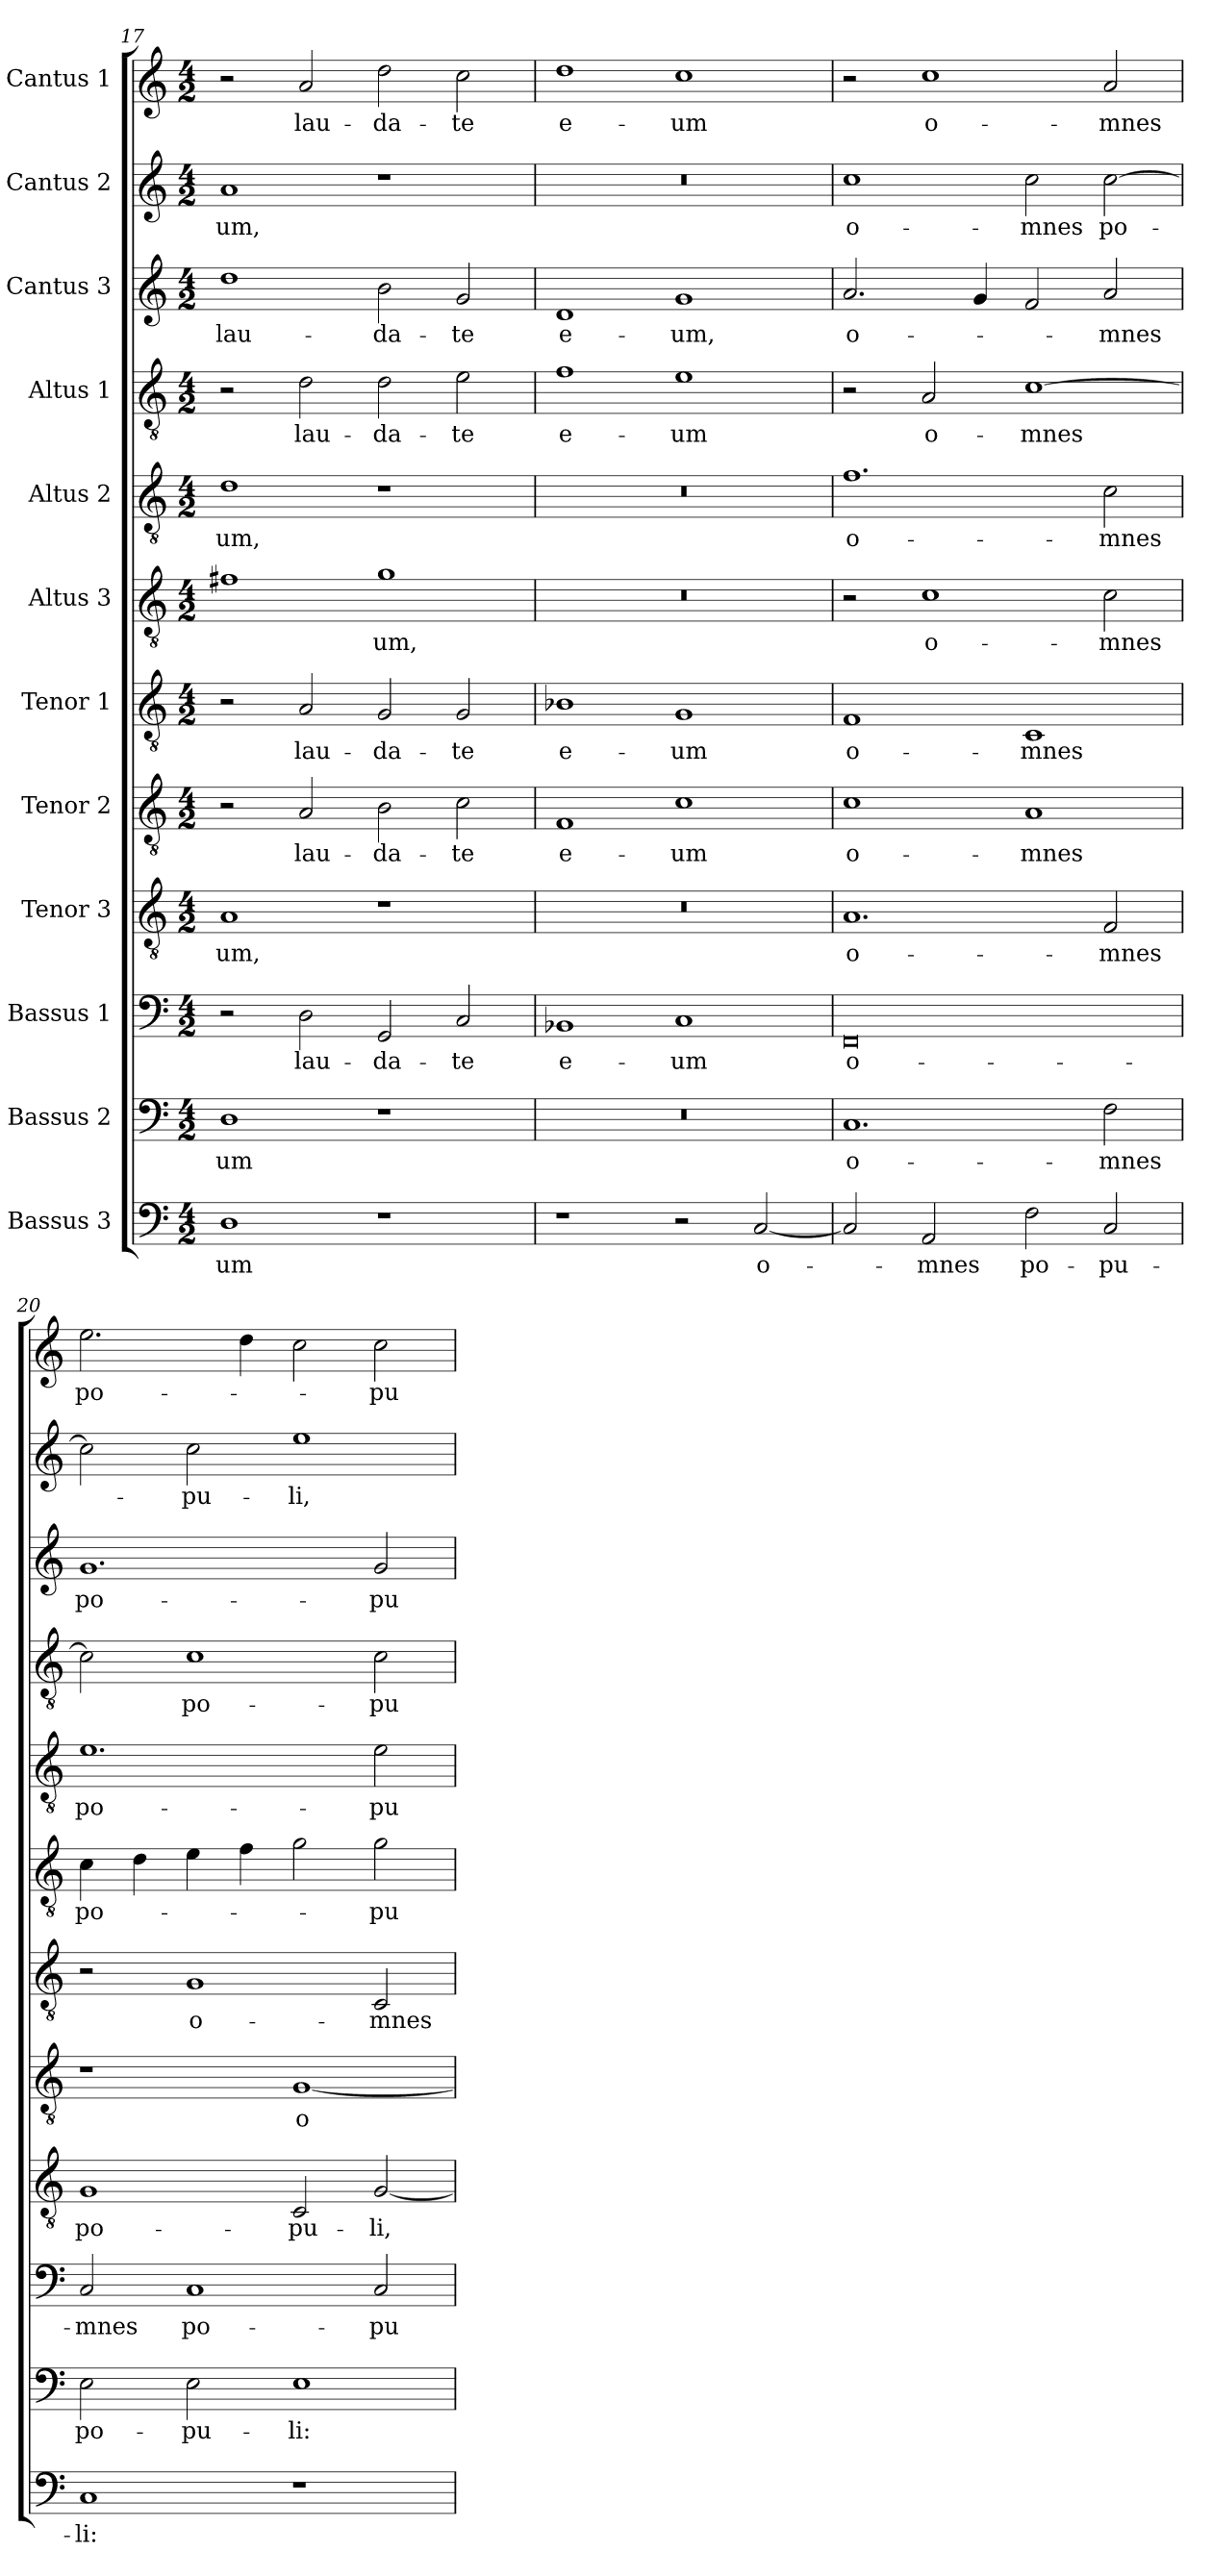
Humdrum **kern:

**kern	**text	**kern	**text	**kern	**text	**kern	**text	**kern	**text	**kern	**text	**kern	**text	**kern	**text	**kern	**text	**kern	**text	**kern	**text	**kern	**text
*part12	*part12	*part11	*part11	*part10	*part10	*part9	*part9	*part8	*part8	*part7	*part7	*part6	*part6	*part5	*part5	*part4	*part4	*part3	*part3	*part2	*part2	*part1	*part1
*staff12	*staff12	*staff11	*staff11	*staff10	*staff10	*staff9	*staff9	*staff8	*staff8	*staff7	*staff7	*staff6	*staff6	*staff5	*staff5	*staff4	*staff4	*staff3	*staff3	*staff2	*staff2	*staff1	*staff1
*I"Bassus 3	*	*I"Bassus 2	*	*I"Bassus 1	*	*I"Tenor 3	*	*I"Tenor 2	*	*I"Tenor 1	*	*I"Altus 3	*	*I"Altus 2	*	*I"Altus 1	*	*I"Cantus 3	*	*I"Cantus 2	*	*I"Cantus 1	*
!!LO:PB:g=z
*clefF4	*	*clefF4	*	*clefF4	*	*clefGv2	*	*clefGv2	*	*clefGv2	*	*clefGv2	*	*clefGv2	*	*clefGv2	*	*clefG2	*	*clefG2	*	*clefG2	*
*k[]	*	*k[]	*	*k[]	*	*k[]	*	*k[]	*	*k[]	*	*k[]	*	*k[]	*	*k[]	*	*k[]	*	*k[]	*	*k[]	*
*C:	*	*C:	*	*C:	*	*C:	*	*C:	*	*C:	*	*C:	*	*C:	*	*C:	*	*C:	*	*C:	*	*C:	*
*M4/2	*	*M4/2	*	*M4/2	*	*M4/2	*	*M4/2	*	*M4/2	*	*M4/2	*	*M4/2	*	*M4/2	*	*M4/2	*	*M4/2	*	*M4/2	*
=17	=17	=17	=17	=17	=17	=17	=17	=17	=17	=17	=17	=17	=17	=17	=17	=17	=17	=17	=17	=17	=17	=17	=17
!	!LO:LY:b	!	!LO:LY:b	!	!	!	!LO:LY:b	!	!	!	!	!	!	!	!LO:LY:b	!	!	!	!LO:LY:b	!	!LO:LY:b	!	!
1D	-um	1D	-um	2r	.	1A	-um,	2r	.	2r	.	1f#X	.	1d	-um,	2r	.	1dd	lau-	1a	-um,	2r	.
!	!	!	!	!	!LO:LY:b	!	!	!	!LO:LY:b	!	!LO:LY:b	!	!	!	!	!	!LO:LY:b	!	!	!	!	!	!LO:LY:b
.	.	.	.	2D\	lau-	.	.	2A/	lau-	2A/	lau-	.	.	.	.	2d\	lau-	.	.	.	.	2a/	lau-
!	!	!	!	!	!LO:LY:b	!	!	!	!LO:LY:b	!	!LO:LY:b	!	!LO:LY:b	!	!	!	!LO:LY:b	!	!LO:LY:b	!	!	!	!LO:LY:b
1r	.	1r	.	2GG/	-da-	1r	.	2B\	-da-	2G/	-da-	1g	-um,	1r	.	2d\	-da-	2b\	-da-	1r	.	2dd\	-da-
!	!	!	!	!	!LO:LY:b	!	!	!	!LO:LY:b	!	!LO:LY:b	!	!	!	!	!	!LO:LY:b	!	!LO:LY:b	!	!	!	!LO:LY:b
.	.	.	.	2C/	-te	.	.	2c\	-te	2G/	-te	.	.	.	.	2e\	-te	2g/	-te	.	.	2cc\	-te
=18	=18	=18	=18	=18	=18	=18	=18	=18	=18	=18	=18	=18	=18	=18	=18	=18	=18	=18	=18	=18	=18	=18	=18
!	!	!	!	!	!LO:LY:b	!	!	!	!LO:LY:b	!	!LO:LY:b	!	!	!	!	!	!LO:LY:b	!	!LO:LY:b	!	!	!	!LO:LY:b
1r	.	0r	.	1BB-X	e-	0r	.	1F	e-	1B-X	e-	0r	.	0r	.	1f	e-	1d	e-	0r	.	1dd	e-
!	!	!	!	!	!LO:LY:b	!	!	!	!LO:LY:b	!	!LO:LY:b	!	!	!	!	!	!LO:LY:b	!	!LO:LY:b	!	!	!	!LO:LY:b
2r	.	.	.	1C	-um	.	.	1c	-um	1G	-um	.	.	.	.	1e	-um	1g	-um,	.	.	1cc	-um
!	!LO:LY:b	!	!	!	!	!	!	!	!	!	!	!	!	!	!	!	!	!	!	!	!	!	!
[2C/	o-	.	.	.	.	.	.	.	.	.	.	.	.	.	.	.	.	.	.	.	.	.	.
=19	=19	=19	=19	=19	=19	=19	=19	=19	=19	=19	=19	=19	=19	=19	=19	=19	=19	=19	=19	=19	=19	=19	=19
!	!	!	!LO:LY:b	!	!LO:LY:b	!	!LO:LY:b	!	!LO:LY:b	!	!LO:LY:b	!	!	!	!LO:LY:b	!	!	!	!LO:LY:b	!	!LO:LY:b	!	!
2C/]	.	1.C	o-	0FF	o-	1.A	o-	1c	o-	1F	o-	2r	.	1.f	o-	2r	.	2.a/	o-	1cc	o-	2r	.
!	!LO:LY:b	!	!	!	!	!	!	!	!	!	!	!	!LO:LY:b	!	!	!	!LO:LY:b	!	!	!	!	!	!LO:LY:b
2AA/	-mnes	.	.	.	.	.	.	.	.	.	.	1c	o-	.	.	2A/	o-	.	.	.	.	1cc	o-
.	.	.	.	.	.	.	.	.	.	.	.	.	.	.	.	.	.	4g/	.	.	.	.	.
!	!LO:LY:b	!	!	!	!	!	!	!	!LO:LY:b	!	!LO:LY:b	!	!	!	!	!	!LO:LY:b	!	!	!	!LO:LY:b	!	!
2F\	po-	.	.	.	.	.	.	1A	-mnes	1C	-mnes	.	.	.	.	[1c	-mnes	2f/	.	2cc\	-mnes	.	.
!	!LO:LY:b	!	!LO:LY:b	!	!	!	!LO:LY:b	!	!	!	!	!	!LO:LY:b	!	!LO:LY:b	!	!	!	!LO:LY:b	!	!LO:LY:b	!	!LO:LY:b
2C/	-pu-	2F\	-mnes	.	.	2F/	-mnes	.	.	.	.	2c\	-mnes	2c\	-mnes	.	.	2a/	-mnes	[2cc\	po-	2a/	-mnes
=20	=20	=20	=20	=20	=20	=20	=20	=20	=20	=20	=20	=20	=20	=20	=20	=20	=20	=20	=20	=20	=20	=20	=20
!	!LO:LY:b	!	!LO:LY:b	!	!LO:LY:b	!	!LO:LY:b	!	!	!	!	!	!LO:LY:b	!	!LO:LY:b	!	!	!	!LO:LY:b	!	!	!	!LO:LY:b
1C	-li:	2E\	po-	2C/	-mnes	1G	po-	1r	.	2r	.	4c\	po-	1.e	po-	2c\]	.	1.g	po-	2cc\]	.	2.ee\	po-
.	.	.	.	.	.	.	.	.	.	.	.	4d\	.	.	.	.	.	.	.	.	.	.	.
!	!	!	!LO:LY:b	!	!LO:LY:b	!	!	!	!	!	!LO:LY:b	!	!	!	!	!	!LO:LY:b	!	!	!	!LO:LY:b	!	!
.	.	2E\	-pu-	1C	po-	.	.	.	.	1G	o-	4e\	.	.	.	1c	po-	.	.	2cc\	-pu-	.	.
.	.	.	.	.	.	.	.	.	.	.	.	4f\	.	.	.	.	.	.	.	.	.	4dd\	.
!	!	!	!LO:LY:b	!	!	!	!LO:LY:b	!	!LO:LY:b	!	!	!	!	!	!	!	!	!	!	!	!LO:LY:b	!	!
1r	.	1E	-li:	.	.	2C/	-pu-	[1G	o-	.	.	2g\	.	.	.	.	.	.	.	1ee	-li,	2cc\	.
!	!	!	!	!	!LO:LY:b	!	!LO:LY:b	!	!	!	!LO:LY:b	!	!LO:LY:b	!	!LO:LY:b	!	!LO:LY:b	!	!LO:LY:b	!	!	!	!LO:LY:b
.	.	.	.	2C/	-pu-	[2G/	-li,	.	.	2C/	-mnes	2g\	-pu-	2e\	-pu-	2c\	-pu-	2g/	-pu-	.	.	2cc\	-pu-
=	=	=	=	=	=	=	=	=	=	=	=	=	=	=	=	=	=	=	=	=	=	=	=
*-	*-	*-	*-	*-	*-	*-	*-	*-	*-	*-	*-	*-	*-	*-	*-	*-	*-	*-	*-	*-	*-	*-	*-
